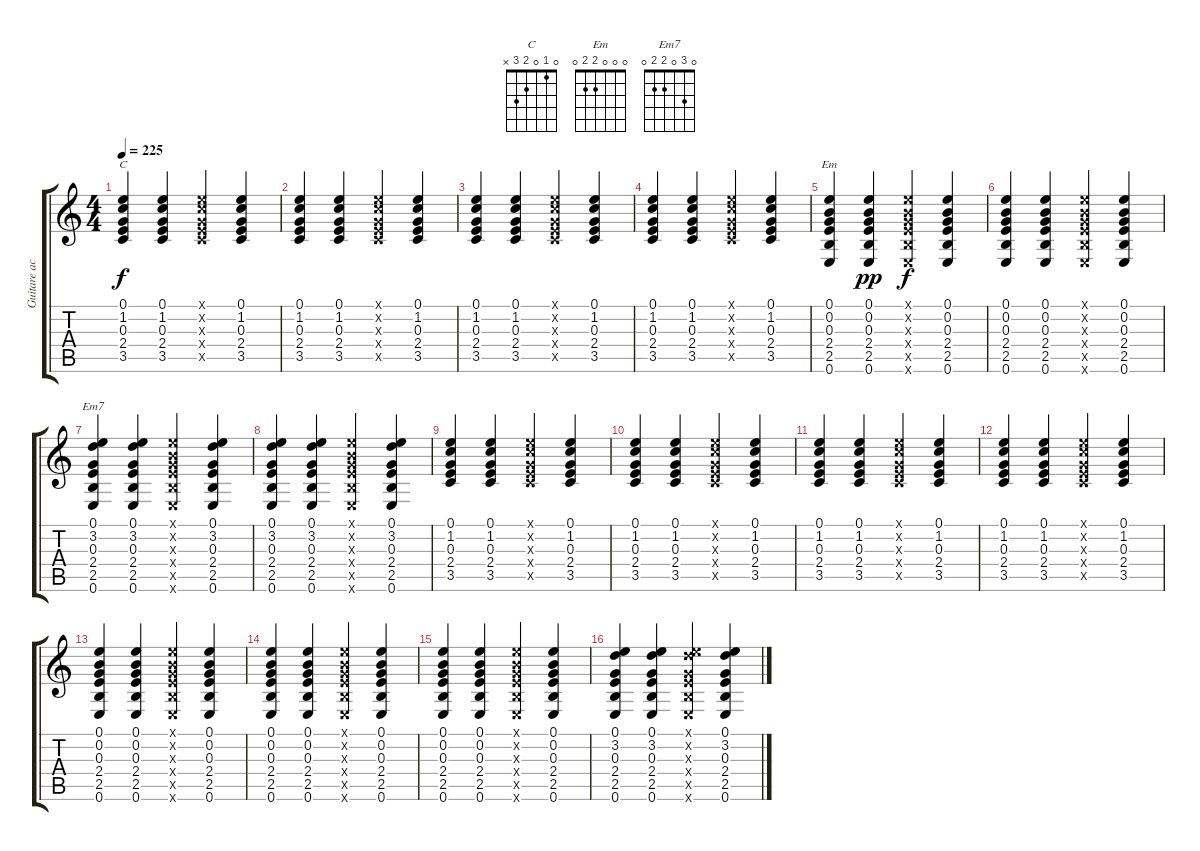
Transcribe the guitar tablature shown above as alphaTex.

\track ("Guitare acoustique" "Guitare ac") {instrument acousticguitarsteel}
\staff {score tabs}
\tuning (E4 B3 G3 D3 A2 E2) {hide}
\chord ("C" 0 1 0 2 3 x)
\chord ("Em" 0 0 0 2 2 0)
\chord ("Em7" 0 3 0 2 2 0)
\ts (4 4)
\tempo 225
\clef g2
\ks c
(0.1 1.2 0.3 2.4 3.5).4{ch "C" dy f} (0.1 1.2 0.3 2.4 3.5).4 (0.1{x} 1.2{x} 0.3{x} 2.4{x} 3.5{x}).4 (0.1 1.2 0.3 2.4 3.5).4 |
(0.1 1.2 0.3 2.4 3.5).4 (0.1 1.2 0.3 2.4 3.5).4 (0.1{x} 1.2{x} 0.3{x} 2.4{x} 3.5{x}).4 (0.1 1.2 0.3 2.4 3.5).4 |
(0.1 1.2 0.3 2.4 3.5).4 (0.1 1.2 0.3 2.4 3.5).4 (0.1{x} 1.2{x} 0.3{x} 2.4{x} 3.5{x}).4 (0.1 1.2 0.3 2.4 3.5).4 |
(0.1 1.2 0.3 2.4 3.5).4 (0.1 1.2 0.3 2.4 3.5).4 (0.1{x} 1.2{x} 0.3{x} 2.4{x} 3.5{x}).4 (0.1 1.2 0.3 2.4 3.5).4 |
(0.1 0.2 0.3 2.4 2.5 0.6).4{ch "Em"} (0.1 0.2 0.3 2.4 2.5 0.6).4{dy pp} (0.1{x} 0.2{x} 0.3{x} 2.4{x} 2.5{x} 0.6{x}).4{dy f} (0.1 0.2 0.3 2.4 2.5 0.6).4 |
(0.1 0.2 0.3 2.4 2.5 0.6).4 (0.1 0.2 0.3 2.4 2.5 0.6).4 (0.1{x} 0.2{x} 0.3{x} 2.4{x} 2.5{x} 0.6{x}).4 (0.1 0.2 0.3 2.4 2.5 0.6).4 |
(0.1 3.2 0.3 2.4 2.5 0.6).4{ch "Em7"} (0.1 3.2 0.3 2.4 2.5 0.6).4 (0.1{x} 0.2{x} 0.3{x} 2.4{x} 2.5{x} 0.6{x}).4 (0.1 3.2 0.3 2.4 2.5 0.6).4 |
(0.1 3.2 0.3 2.4 2.5 0.6).4 (0.1 3.2 0.3 2.4 2.5 0.6).4 (0.1{x} 0.2{x} 0.3{x} 2.4{x} 2.5{x} 0.6{x}).4 (0.1 3.2 0.3 2.4 2.5 0.6).4 |
(0.1 1.2 0.3 2.4 3.5).4 (0.1 1.2 0.3 2.4 3.5).4 (0.1{x} 1.2{x} 0.3{x} 2.4{x} 3.5{x}).4 (0.1 1.2 0.3 2.4 3.5).4 |
(0.1 1.2 0.3 2.4 3.5).4 (0.1 1.2 0.3 2.4 3.5).4 (0.1{x} 1.2{x} 0.3{x} 2.4{x} 3.5{x}).4 (0.1 1.2 0.3 2.4 3.5).4 |
(0.1 1.2 0.3 2.4 3.5).4 (0.1 1.2 0.3 2.4 3.5).4 (0.1{x} 1.2{x} 0.3{x} 2.4{x} 3.5{x}).4 (0.1 1.2 0.3 2.4 3.5).4 |
(0.1 1.2 0.3 2.4 3.5).4 (0.1 1.2 0.3 2.4 3.5).4 (0.1{x} 1.2{x} 0.3{x} 2.4{x} 3.5{x}).4 (0.1 1.2 0.3 2.4 3.5).4 |
(0.1 0.2 0.3 2.4 2.5 0.6).4 (0.1 0.2 0.3 2.4 2.5 0.6).4 (0.1{x} 0.2{x} 0.3{x} 2.4{x} 2.5{x} 0.6{x}).4 (0.1 0.2 0.3 2.4 2.5 0.6).4 |
(0.1 0.2 0.3 2.4 2.5 0.6).4 (0.1 0.2 0.3 2.4 2.5 0.6).4 (0.1{x} 0.2{x} 0.3{x} 2.4{x} 2.5{x} 0.6{x}).4 (0.1 0.2 0.3 2.4 2.5 0.6).4 |
(0.1 0.2 0.3 2.4 2.5 0.6).4 (0.1 0.2 0.3 2.4 2.5 0.6).4 (0.1{x} 0.2{x} 0.3{x} 2.4{x} 2.5{x} 0.6{x}).4 (0.1 0.2 0.3 2.4 2.5 0.6).4 |
(0.1 3.2 0.3 2.4 2.5 0.6).4 (0.1 3.2 0.3 2.4 2.5 0.6).4 (0.1{x} 3.2{x} 0.3{x} 2.4{x} 2.5{x} 0.6{x}).4 (0.1 3.2 0.3 2.4 2.5 0.6).4
